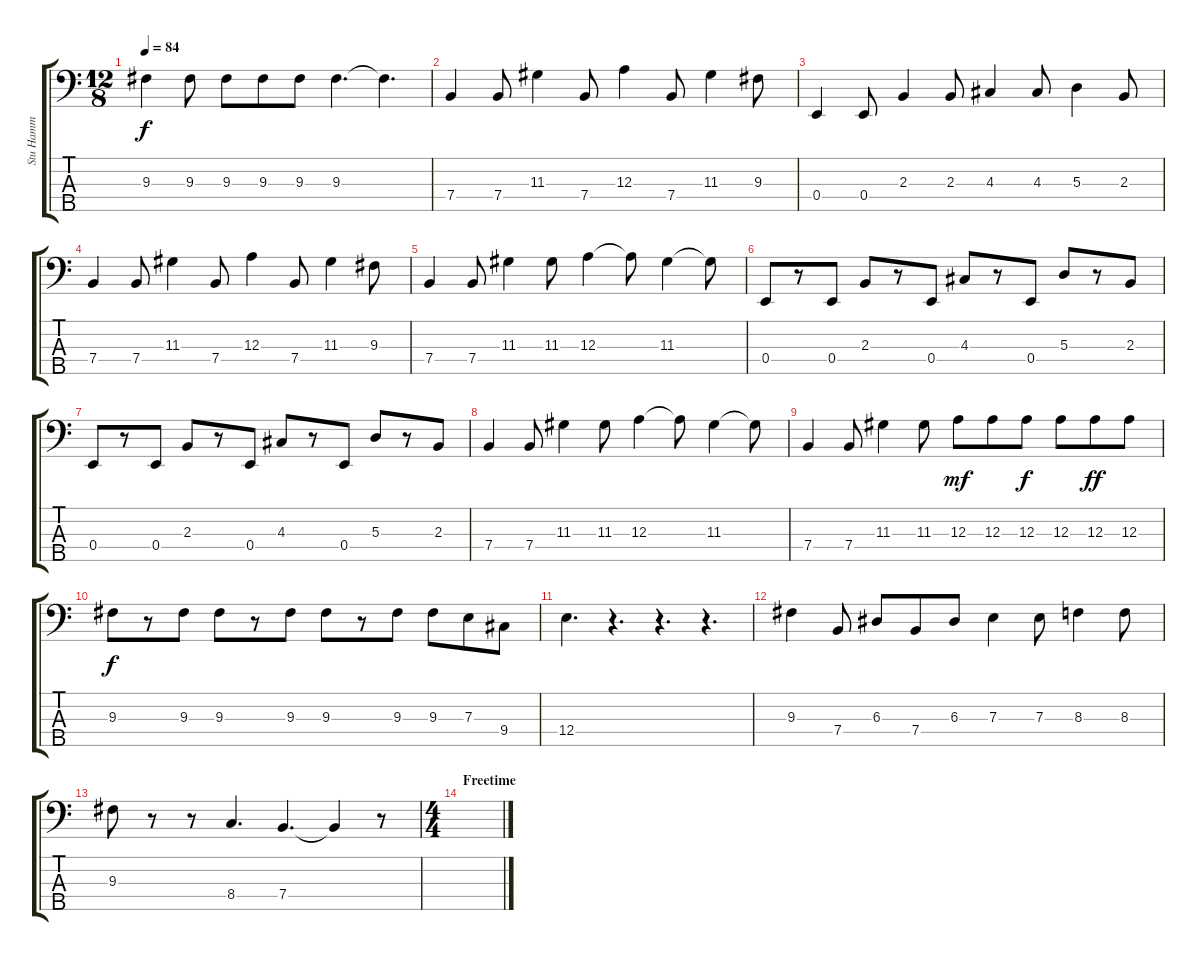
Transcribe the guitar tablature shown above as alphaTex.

\track ("Stu Hamm" "Stu Hamm") {instrument electricbassfinger}
\staff {score tabs}
\tuning (G2 D2 A1 E1 B0) {hide}
\ts (12 8)
\tempo 84
\clef f4
\ks c
9.3.4{dy f} 9.3.8 9.3.8 9.3.8 9.3.8 9.3.4{d} 9.3{t}.4{d} |
7.4.4 7.4.8 11.3.4 7.4.8 12.3.4 7.4.8 11.3.4 9.3.8 |
0.4.4 0.4.8 2.3.4 2.3.8 4.3.4 4.3.8 5.3.4 2.3.8 |
7.4.4 7.4.8 11.3.4 7.4.8 12.3.4 7.4.8 11.3.4 9.3.8 |
7.4.4 7.4.8 11.3.4 11.3.8 12.3.4 12.3{t}.8 11.3.4 11.3{t}.8 |
0.4.8 r.8 0.4.8 2.3.8 r.8 0.4.8 4.3.8 r.8 0.4.8 5.3.8 r.8 2.3.8 |
0.4.8 r.8 0.4.8 2.3.8 r.8 0.4.8 4.3.8 r.8 0.4.8 5.3.8 r.8 2.3.8 |
7.4.4 7.4.8 11.3.4 11.3.8 12.3.4 12.3{t}.8 11.3.4 11.3{t}.8 |
7.4.4 7.4.8 11.3.4 11.3.8 12.3.8{dy mf} 12.3.8 12.3.8{dy f} 12.3.8 12.3.8{dy ff} 12.3.8 |
9.3.8{dy f} r.8 9.3.8 9.3.8 r.8 9.3.8 9.3.8 r.8 9.3.8 9.3.8 7.3.8 9.4.8 |
12.4.4{d} r.4{d} r.4{d} r.4{d} |
9.3.4 7.4.8 6.3.8 7.4.8 6.3.8 7.3.4 7.3.8 8.3.4 8.3.8 |
9.3.8 r.8 r.8 8.4.4{d} 7.4.4{d} 7.4{t}.4 r.8 |
\ts (4 4)
\section ("" "Freetime")
